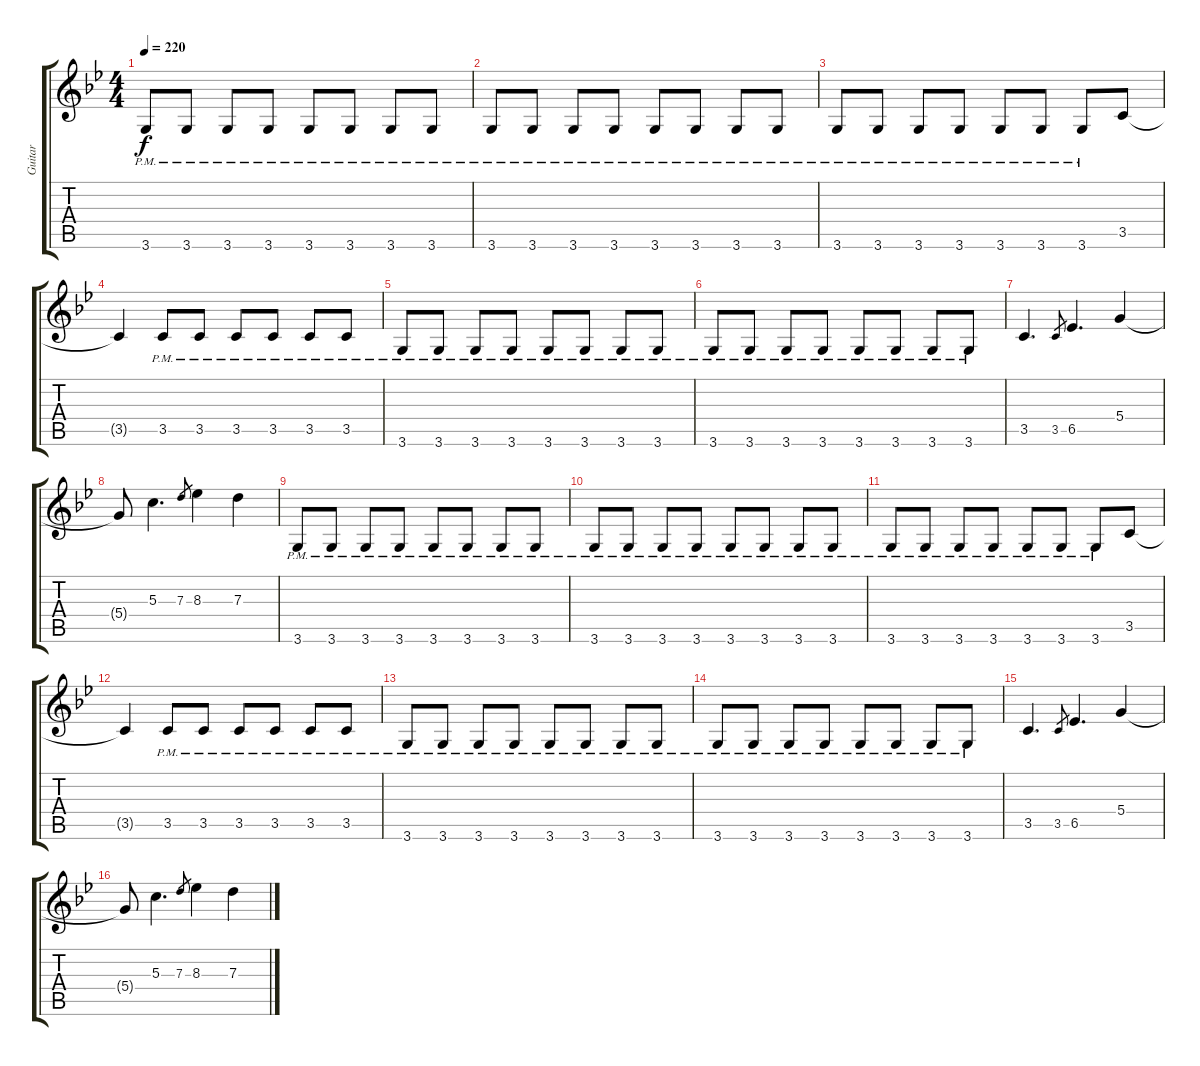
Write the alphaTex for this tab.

\track ("Guitar" "Guitar") {instrument overdrivenguitar}
\staff {score tabs}
\tuning (E4 B3 G3 D3 A2 E2) {hide}
\ts (4 4)
\tempo 220
\clef g2
\ks gminor
3.6{pm}.8{dy f} 3.6{pm}.8 3.6{pm}.8 3.6{pm}.8 3.6{pm}.8 3.6{pm}.8 3.6{pm}.8 3.6{pm}.8 |
3.6{pm}.8 3.6{pm}.8 3.6{pm}.8 3.6{pm}.8 3.6{pm}.8 3.6{pm}.8 3.6{pm}.8 3.6{pm}.8 |
3.6{pm}.8 3.6{pm}.8 3.6{pm}.8 3.6{pm}.8 3.6{pm}.8 3.6{pm}.8 3.6{pm}.8 3.5.8 |
3.5{t}.4 3.5{pm}.8 3.5{pm}.8 3.5{pm}.8 3.5{pm}.8 3.5{pm}.8 3.5{pm}.8 |
3.6{pm}.8 3.6{pm}.8 3.6{pm}.8 3.6{pm}.8 3.6{pm}.8 3.6{pm}.8 3.6{pm}.8 3.6{pm}.8 |
3.6{pm}.8 3.6{pm}.8 3.6{pm}.8 3.6{pm}.8 3.6{pm}.8 3.6{pm}.8 3.6{pm}.8 3.6{pm}.8 |
3.5.4{d} 3.5.8{gr} 6.5.4{d} 5.4.4 |
5.4{t}.8 5.3.4{d} 7.3.8{gr} 8.3.4 7.3.4 |
3.6{pm}.8 3.6{pm}.8 3.6{pm}.8 3.6{pm}.8 3.6{pm}.8 3.6{pm}.8 3.6{pm}.8 3.6{pm}.8 |
3.6{pm}.8 3.6{pm}.8 3.6{pm}.8 3.6{pm}.8 3.6{pm}.8 3.6{pm}.8 3.6{pm}.8 3.6{pm}.8 |
3.6{pm}.8 3.6{pm}.8 3.6{pm}.8 3.6{pm}.8 3.6{pm}.8 3.6{pm}.8 3.6{pm}.8 3.5.8 |
3.5{t}.4 3.5{pm}.8 3.5{pm}.8 3.5{pm}.8 3.5{pm}.8 3.5{pm}.8 3.5{pm}.8 |
3.6{pm}.8 3.6{pm}.8 3.6{pm}.8 3.6{pm}.8 3.6{pm}.8 3.6{pm}.8 3.6{pm}.8 3.6{pm}.8 |
3.6{pm}.8 3.6{pm}.8 3.6{pm}.8 3.6{pm}.8 3.6{pm}.8 3.6{pm}.8 3.6{pm}.8 3.6{pm}.8 |
3.5.4{d} 3.5.8{gr} 6.5.4{d} 5.4.4 |
5.4{t}.8 5.3.4{d} 7.3.8{gr} 8.3.4 7.3.4
